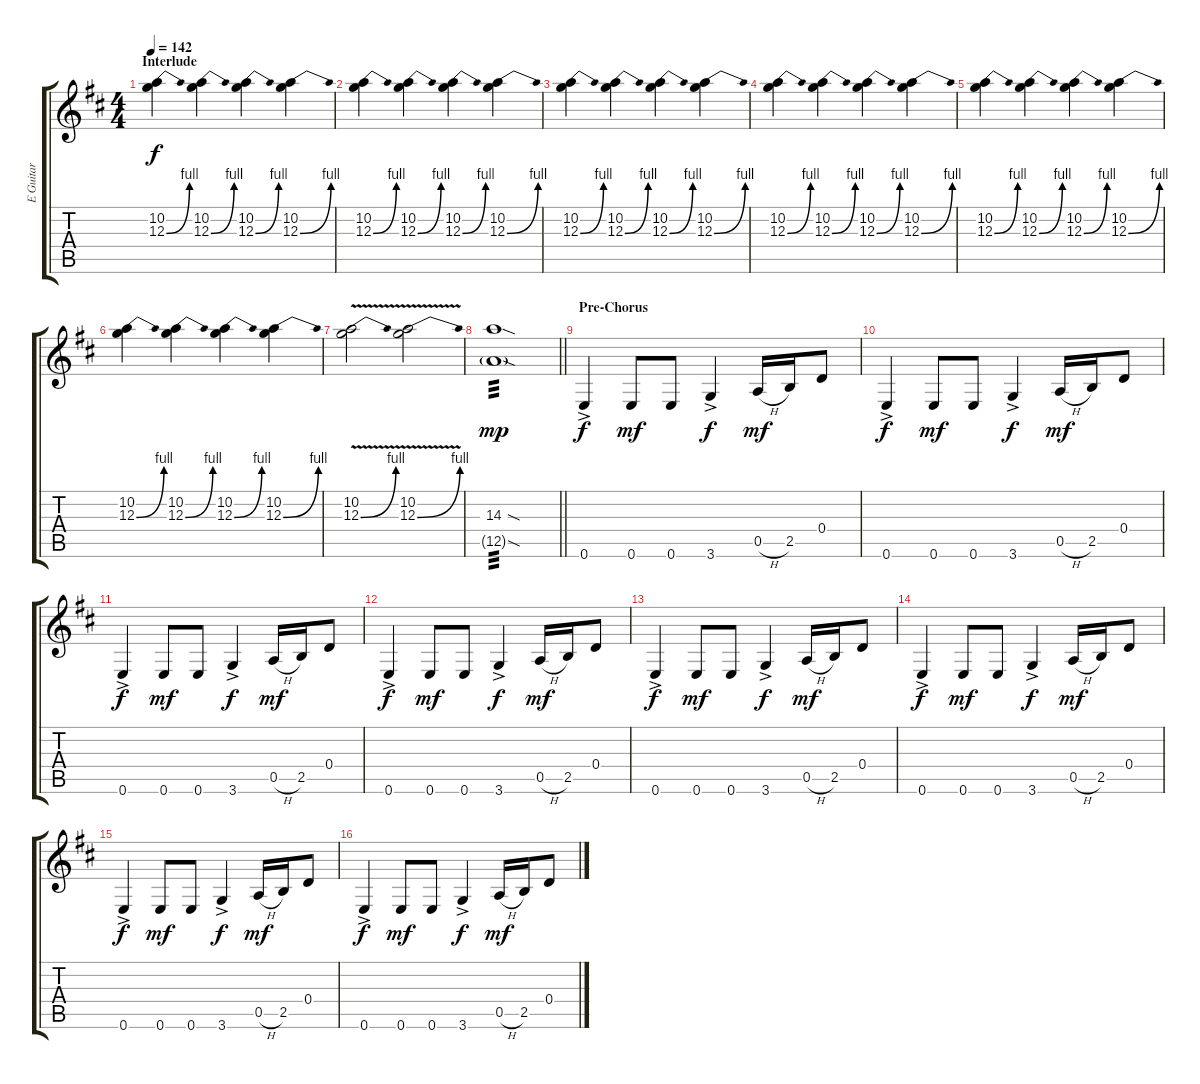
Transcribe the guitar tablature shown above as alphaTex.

\track ("E Guitar" "E Guitar") {instrument overdrivenguitar}
\staff {score tabs}
\tuning (E4 B3 G3 D3 A2 E2) {hide}
\ts (4 4)
\section ("" "Interlude")
\tempo 142
\clef g2
\ks d
(10.2 12.3{be (bend 0 0 60 4)}).4{dy f} (10.2 12.3{be (bend 0 0 60 4)}).4 (10.2 12.3{be (bend 0 0 60 4)}).4 (10.2 12.3{be (bend 0 0 60 4)}).4 |
(10.2 12.3{be (bend 0 0 60 4)}).4 (10.2 12.3{be (bend 0 0 60 4)}).4 (10.2 12.3{be (bend 0 0 60 4)}).4 (10.2 12.3{be (bend 0 0 60 4)}).4 |
(10.2 12.3{be (bend 0 0 60 4)}).4 (10.2 12.3{be (bend 0 0 60 4)}).4 (10.2 12.3{be (bend 0 0 60 4)}).4 (10.2 12.3{be (bend 0 0 60 4)}).4 |
(10.2 12.3{be (bend 0 0 60 4)}).4 (10.2 12.3{be (bend 0 0 60 4)}).4 (10.2 12.3{be (bend 0 0 60 4)}).4 (10.2 12.3{be (bend 0 0 60 4)}).4 |
(10.2 12.3{be (bend 0 0 60 4)}).4 (10.2 12.3{be (bend 0 0 60 4)}).4 (10.2 12.3{be (bend 0 0 60 4)}).4 (10.2 12.3{be (bend 0 0 60 4)}).4 |
(10.2 12.3{be (bend 0 0 60 4)}).4 (10.2 12.3{be (bend 0 0 60 4)}).4 (10.2 12.3{be (bend 0 0 60 4)}).4 (10.2 12.3{be (bend 0 0 60 4)}).4 |
(10.2{v} 12.3{be (bend 0 0 60 4)}).2 (10.2{v} 12.3{be (bend 0 0 60 4)}).2 |
\barLineRight lightlight
(14.3{sod} 12.5{sod g}).1{tp 3 dy mp} |
\section ("" "Pre-Chorus")
0.6{ac}.4{dy f} 0.6.8{dy mf} 0.6.8 3.6{ac}.4{dy f} 0.5{h}.16{dy mf} 2.5.16 0.4.8 |
0.6{ac}.4{dy f} 0.6.8{dy mf} 0.6.8 3.6{ac}.4{dy f} 0.5{h}.16{dy mf} 2.5.16 0.4.8 |
0.6{ac}.4{dy f} 0.6.8{dy mf} 0.6.8 3.6{ac}.4{dy f} 0.5{h}.16{dy mf} 2.5.16 0.4.8 |
0.6{ac}.4{dy f} 0.6.8{dy mf} 0.6.8 3.6{ac}.4{dy f} 0.5{h}.16{dy mf} 2.5.16 0.4.8 |
0.6{ac}.4{dy f} 0.6.8{dy mf} 0.6.8 3.6{ac}.4{dy f} 0.5{h}.16{dy mf} 2.5.16 0.4.8 |
0.6{ac}.4{dy f} 0.6.8{dy mf} 0.6.8 3.6{ac}.4{dy f} 0.5{h}.16{dy mf} 2.5.16 0.4.8 |
0.6{ac}.4{dy f} 0.6.8{dy mf} 0.6.8 3.6{ac}.4{dy f} 0.5{h}.16{dy mf} 2.5.16 0.4.8 |
0.6{ac}.4{dy f} 0.6.8{dy mf} 0.6.8 3.6{ac}.4{dy f} 0.5{h}.16{dy mf} 2.5.16 0.4.8
